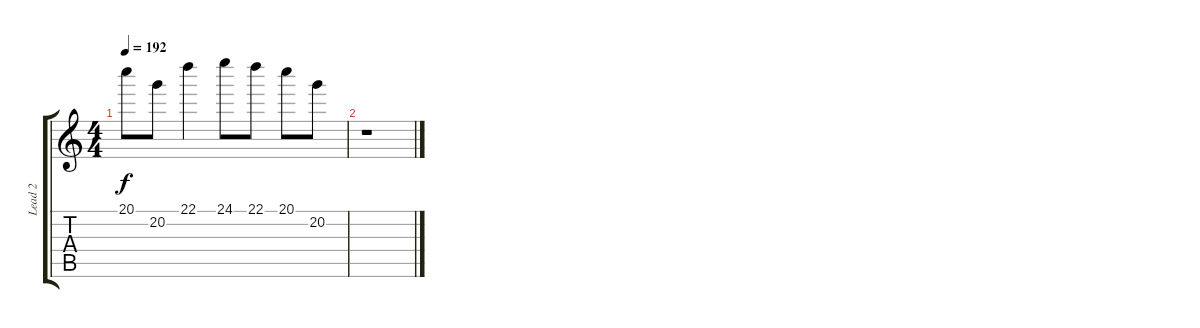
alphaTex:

\track ("Lead 2" "Lead 2") {instrument distortionguitar}
\staff {score tabs}
\tuning (E4 B3 G3 D3 A2 E2) {hide}
\ts (4 4)
\tempo 192
\clef g2
\ks c
20.1.8{dy f} 20.2.8 22.1.4 24.1.8 22.1.8 20.1.8 20.2.8 |
r.1
